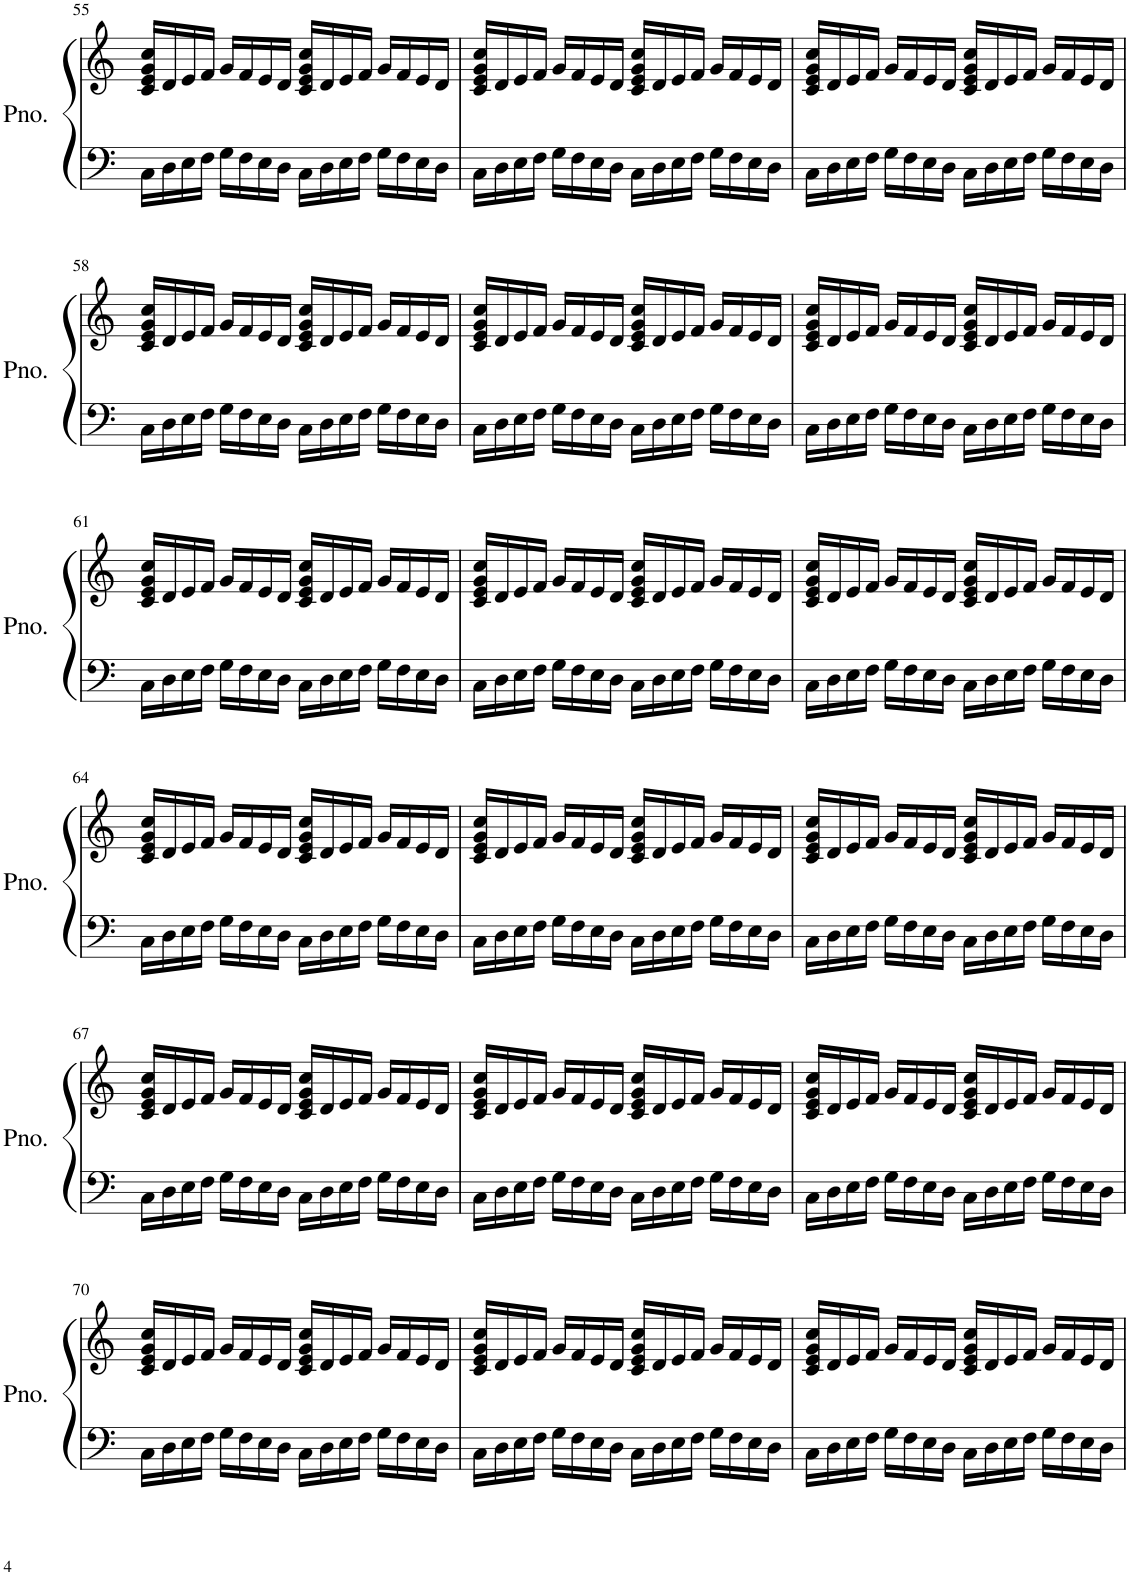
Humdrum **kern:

**kern	**kern
*part1	*part1
*staff2	*staff1
*I"Piano	*
*I'Pno.	*
!!LO:PB:g=z
*clefF4	*clefG2
*k[]	*k[]
*M4/4	*M4/4
=55	=55
16C\LL	16c/ 16e/ 16g/ 16cc/LL
16D\	16d/
16E\	16e/
16F\JJ	16f/JJ
16G\LL	16g/LL
16F\	16f/
16E\	16e/
16D\JJ	16d/JJ
16C\LL	16c/ 16e/ 16g/ 16cc/LL
16D\	16d/
16E\	16e/
16F\JJ	16f/JJ
16G\LL	16g/LL
16F\	16f/
16E\	16e/
16D\JJ	16d/JJ
=56	=56
16C\LL	16c/ 16e/ 16g/ 16cc/LL
16D\	16d/
16E\	16e/
16F\JJ	16f/JJ
16G\LL	16g/LL
16F\	16f/
16E\	16e/
16D\JJ	16d/JJ
16C\LL	16c/ 16e/ 16g/ 16cc/LL
16D\	16d/
16E\	16e/
16F\JJ	16f/JJ
16G\LL	16g/LL
16F\	16f/
16E\	16e/
16D\JJ	16d/JJ
=57	=57
16C\LL	16c/ 16e/ 16g/ 16cc/LL
16D\	16d/
16E\	16e/
16F\JJ	16f/JJ
16G\LL	16g/LL
16F\	16f/
16E\	16e/
16D\JJ	16d/JJ
16C\LL	16c/ 16e/ 16g/ 16cc/LL
16D\	16d/
16E\	16e/
16F\JJ	16f/JJ
16G\LL	16g/LL
16F\	16f/
16E\	16e/
16D\JJ	16d/JJ
!!LO:LB:g=z
=58	=58
16C\LL	16c/ 16e/ 16g/ 16cc/LL
16D\	16d/
16E\	16e/
16F\JJ	16f/JJ
16G\LL	16g/LL
16F\	16f/
16E\	16e/
16D\JJ	16d/JJ
16C\LL	16c/ 16e/ 16g/ 16cc/LL
16D\	16d/
16E\	16e/
16F\JJ	16f/JJ
16G\LL	16g/LL
16F\	16f/
16E\	16e/
16D\JJ	16d/JJ
=59	=59
16C\LL	16c/ 16e/ 16g/ 16cc/LL
16D\	16d/
16E\	16e/
16F\JJ	16f/JJ
16G\LL	16g/LL
16F\	16f/
16E\	16e/
16D\JJ	16d/JJ
16C\LL	16c/ 16e/ 16g/ 16cc/LL
16D\	16d/
16E\	16e/
16F\JJ	16f/JJ
16G\LL	16g/LL
16F\	16f/
16E\	16e/
16D\JJ	16d/JJ
=60	=60
16C\LL	16c/ 16e/ 16g/ 16cc/LL
16D\	16d/
16E\	16e/
16F\JJ	16f/JJ
16G\LL	16g/LL
16F\	16f/
16E\	16e/
16D\JJ	16d/JJ
16C\LL	16c/ 16e/ 16g/ 16cc/LL
16D\	16d/
16E\	16e/
16F\JJ	16f/JJ
16G\LL	16g/LL
16F\	16f/
16E\	16e/
16D\JJ	16d/JJ
!!LO:LB:g=z
=61	=61
16C\LL	16c/ 16e/ 16g/ 16cc/LL
16D\	16d/
16E\	16e/
16F\JJ	16f/JJ
16G\LL	16g/LL
16F\	16f/
16E\	16e/
16D\JJ	16d/JJ
16C\LL	16c/ 16e/ 16g/ 16cc/LL
16D\	16d/
16E\	16e/
16F\JJ	16f/JJ
16G\LL	16g/LL
16F\	16f/
16E\	16e/
16D\JJ	16d/JJ
=62	=62
16C\LL	16c/ 16e/ 16g/ 16cc/LL
16D\	16d/
16E\	16e/
16F\JJ	16f/JJ
16G\LL	16g/LL
16F\	16f/
16E\	16e/
16D\JJ	16d/JJ
16C\LL	16c/ 16e/ 16g/ 16cc/LL
16D\	16d/
16E\	16e/
16F\JJ	16f/JJ
16G\LL	16g/LL
16F\	16f/
16E\	16e/
16D\JJ	16d/JJ
=63	=63
16C\LL	16c/ 16e/ 16g/ 16cc/LL
16D\	16d/
16E\	16e/
16F\JJ	16f/JJ
16G\LL	16g/LL
16F\	16f/
16E\	16e/
16D\JJ	16d/JJ
16C\LL	16c/ 16e/ 16g/ 16cc/LL
16D\	16d/
16E\	16e/
16F\JJ	16f/JJ
16G\LL	16g/LL
16F\	16f/
16E\	16e/
16D\JJ	16d/JJ
!!LO:LB:g=z
=64	=64
16C\LL	16c/ 16e/ 16g/ 16cc/LL
16D\	16d/
16E\	16e/
16F\JJ	16f/JJ
16G\LL	16g/LL
16F\	16f/
16E\	16e/
16D\JJ	16d/JJ
16C\LL	16c/ 16e/ 16g/ 16cc/LL
16D\	16d/
16E\	16e/
16F\JJ	16f/JJ
16G\LL	16g/LL
16F\	16f/
16E\	16e/
16D\JJ	16d/JJ
=65	=65
16C\LL	16c/ 16e/ 16g/ 16cc/LL
16D\	16d/
16E\	16e/
16F\JJ	16f/JJ
16G\LL	16g/LL
16F\	16f/
16E\	16e/
16D\JJ	16d/JJ
16C\LL	16c/ 16e/ 16g/ 16cc/LL
16D\	16d/
16E\	16e/
16F\JJ	16f/JJ
16G\LL	16g/LL
16F\	16f/
16E\	16e/
16D\JJ	16d/JJ
=66	=66
16C\LL	16c/ 16e/ 16g/ 16cc/LL
16D\	16d/
16E\	16e/
16F\JJ	16f/JJ
16G\LL	16g/LL
16F\	16f/
16E\	16e/
16D\JJ	16d/JJ
16C\LL	16c/ 16e/ 16g/ 16cc/LL
16D\	16d/
16E\	16e/
16F\JJ	16f/JJ
16G\LL	16g/LL
16F\	16f/
16E\	16e/
16D\JJ	16d/JJ
!!LO:LB:g=z
=67	=67
16C\LL	16c/ 16e/ 16g/ 16cc/LL
16D\	16d/
16E\	16e/
16F\JJ	16f/JJ
16G\LL	16g/LL
16F\	16f/
16E\	16e/
16D\JJ	16d/JJ
16C\LL	16c/ 16e/ 16g/ 16cc/LL
16D\	16d/
16E\	16e/
16F\JJ	16f/JJ
16G\LL	16g/LL
16F\	16f/
16E\	16e/
16D\JJ	16d/JJ
=68	=68
16C\LL	16c/ 16e/ 16g/ 16cc/LL
16D\	16d/
16E\	16e/
16F\JJ	16f/JJ
16G\LL	16g/LL
16F\	16f/
16E\	16e/
16D\JJ	16d/JJ
16C\LL	16c/ 16e/ 16g/ 16cc/LL
16D\	16d/
16E\	16e/
16F\JJ	16f/JJ
16G\LL	16g/LL
16F\	16f/
16E\	16e/
16D\JJ	16d/JJ
=69	=69
16C\LL	16c/ 16e/ 16g/ 16cc/LL
16D\	16d/
16E\	16e/
16F\JJ	16f/JJ
16G\LL	16g/LL
16F\	16f/
16E\	16e/
16D\JJ	16d/JJ
16C\LL	16c/ 16e/ 16g/ 16cc/LL
16D\	16d/
16E\	16e/
16F\JJ	16f/JJ
16G\LL	16g/LL
16F\	16f/
16E\	16e/
16D\JJ	16d/JJ
!!LO:LB:g=z
=70	=70
16C\LL	16c/ 16e/ 16g/ 16cc/LL
16D\	16d/
16E\	16e/
16F\JJ	16f/JJ
16G\LL	16g/LL
16F\	16f/
16E\	16e/
16D\JJ	16d/JJ
16C\LL	16c/ 16e/ 16g/ 16cc/LL
16D\	16d/
16E\	16e/
16F\JJ	16f/JJ
16G\LL	16g/LL
16F\	16f/
16E\	16e/
16D\JJ	16d/JJ
=71	=71
16C\LL	16c/ 16e/ 16g/ 16cc/LL
16D\	16d/
16E\	16e/
16F\JJ	16f/JJ
16G\LL	16g/LL
16F\	16f/
16E\	16e/
16D\JJ	16d/JJ
16C\LL	16c/ 16e/ 16g/ 16cc/LL
16D\	16d/
16E\	16e/
16F\JJ	16f/JJ
16G\LL	16g/LL
16F\	16f/
16E\	16e/
16D\JJ	16d/JJ
=72	=72
16C\LL	16c/ 16e/ 16g/ 16cc/LL
16D\	16d/
16E\	16e/
16F\JJ	16f/JJ
16G\LL	16g/LL
16F\	16f/
16E\	16e/
16D\JJ	16d/JJ
16C\LL	16c/ 16e/ 16g/ 16cc/LL
16D\	16d/
16E\	16e/
16F\JJ	16f/JJ
16G\LL	16g/LL
16F\	16f/
16E\	16e/
16D\JJ	16d/JJ
=	=
*-	*-
